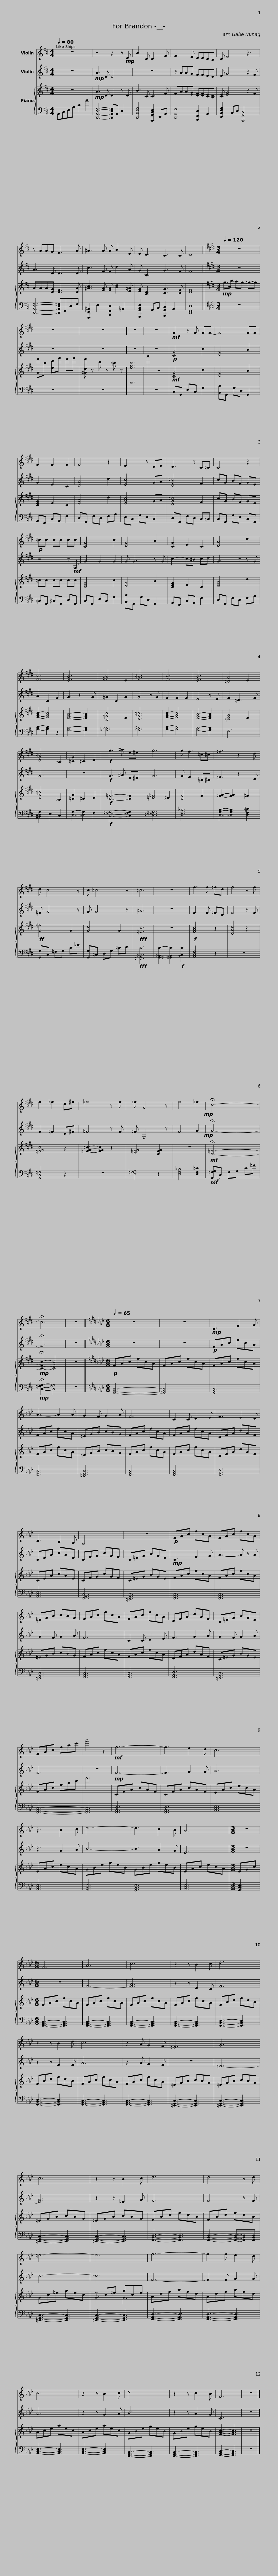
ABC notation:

X:1
%%score 1 2 { ( 3 5 ) | 4 }
L:1/8
Q:1/4=80
M:4/4
I:linebreak $
K:D
V:1 treble
V:2 treble
V:3 treble
V:5 treble
V:4 bass
V:1
 z8 | z4 z2 z!mp! D | B3 C C3 F | F3 E DDCB, | C E4 z3 |$ %5
 z AAG F3 A | ^A3 A A B2 E | E D3 C3 C | D8 ||$[K:E][M:3/4][Q:1/4=120] z6 | %10
 z6 | z6 | z6 | z6 |!mf! G2 z G GG- | %15
 G4 GG |$ F2 F2 F2 | F4 z2 | E3 z DE | D3 z C=C | %20
 C4 z2 |!p! =cc cc cc | [CG]4 c2 |$ [DG]4 B2 | [CG]2 E2 C2 | %25
 [DA]4 d2 | [Fc]6 | [EB]6 | [=Gc]4 E2 | [G=c]6 | %30
 [Fc]6 |$ [EB]6 | [=DA]4 E2 | [DG=c]4 _B,2 | [=CG]2 ^C2 D2 | %35
!f! g3 ^a e^e | g6 | g f3 =c^c |$ =f3 z2 d | d c4 z | %40
 c =c4 z | ^c6 | z6 | f3 f =fd | f4 z f |$ %45
 f2 =f2 d^f | =f4 z f | =f G4 z | f4 =f2!mp! | !fermata!c6- | %50
 !fermata!c6 | z6 ||$[K:Ab][M:6/8][Q:3/8=65] z6 | z6 |!mp! C3 F2 G | %55
 A3- A2 A | G2 F G2 A | F6 |$ C2 C D2 E | F3 E2 D | %60
 C3 B,2 A, | G,6 | z6 |!p! FAc fcA |$ FAc fcA | %65
 =EGB cBG | FAc fcA | FAc fcA | DFA dAF | C=EG BGE |$ %70
 FAc fac' | f'4 z2 |!mf! f6- | f3 e2 d | c6 | %75
 z3 B2 c | d6- |$ d3 c2 B | A6 |[M:3/8] z3 | %80
[M:6/8] F6 | A6 | c6 | z2 z B2 c |$ d6 | %85
 z2 z B2 d | c6 | z2 A G2 F | =E6 | G6 |$ %90
 c6 | z2 z B2 c | d6 | d4 z d | =e6- | %95
 e6 |$ f6- | f2 f e2 d | c6 | z2 z B2 c | %100
 d6 | z2 z c2 B | F6 |$ z6 |] %104
V:2
 z8 |!mp! A3 D D4 | z8 | z AAG FFED | E G4 z2 F |$ %5
 A3 D D3 D | c3 F F d2 A | G B,3 G3 F | F8 ||$[K:E][M:3/4] z6 | %10
 z6 | z6 | z6 | z6 |!p! [CG]4 c2 | %15
 [DG]4 B2 |$ G2 E2 C2 | [DA]4 d2 | [Ec]4 GA | [DG=c]4 F2 | %20
 cG BF GE | z4 z!mf! G, | G2 G2 G2 |$ G G3 z G | c2- c^B cd | %25
 G3 z z G | A2 C2 F2 | G3 z2 G | =G2 C2 G2 | G4 z G | %30
 F2 F2 F2 |$ E4 z E | F2 =D3 F | G6 | z6 | %35
!f! G3 ^A E^E | G6 | G F3 =C^C |$ =F3 z2 D | =F G4 z | %40
 G G4 z | ^A6 | z6 | F3 F =FD | F4 z F |$ %45
 F2 =F2 D^F | =F4 z F | =F G,4 z | F4 G2!mp! | !fermata!G6- | %50
 !fermata!G6 | z6 ||$[K:Ab][M:6/8] z6 | z6 |!p! FAc fcA | %55
 FAc fcA | =EGB cBG | FAc fcA |$ FAc fcA | DFA dAF | %60
 CEA cAE | CFG cGF | C=EG BGE |!mp! C3 F2 G |$ A3- A z A | %65
 G2 F G2 A | F6 | C2 C D2 E | F3 G2 A | G2 F G2 A |$ %70
 F6 | z6 |!mp! F6- | F3 G2 G | A6 | %75
 z3 G2 A | B6- |$ B3 A2 G | E6 |[M:3/8] z3 | %80
[M:6/8] z6 | F6- | [FA]6 | z2 z D2 C |$ F6 | %85
 z2 z F2 F | A6 | z2 A G2 F | z6 | =E6- |$ %90
 [EG]6 | z2 z =E2 G | F6 | F4 z F | c6- | %95
 c6 |$ F6- | F2 F G2 G | A6 | z2 z G2 A | %100
 B6 | z2 z A2 G | C6 |$ z6 |] %104
V:3
 z8 |!mp! A3 D D2 z D | B3 C C3 F | FAA[EG] [DF][DF][CE][B,D] | [CE] [EG]4 z2 F |$ %5
 AAA[DG] [DF]3 [DA] | [^Ac]3 [FA] [FA] [Bd]2 [E=A] | [EG] [B,D]3 [CG]3 [CF] | [DF]8 ||$[K:E][M:3/4]!mp! g>b ag =g^g | %10
 [Gg']c' [ee']a' g'a' | [^Gdg'] z d' z =c' z | [egc']6 | c''2 z4 |!mf! [CEG]4 c2 | %15
 [DG]4 B2 |$ [CEG]2 E2 C2 | [DFA]4 d2 | [EAc]4 GA | [DG=c]4 F2 | %20
 cG BF GE | =cc cc cc | [CEG]4 c2 |$ [DG]4 B2 | [CEG]2 E2 C2 | %25
 [DFA]4 d2 | [FAc]2- [FAc]4 | [EGB]4- [EGB]2 | [C=Gc]4 E2 | [DG=c]6 | %30
 [FAc]2- [FAc]4 |$ [EGB]4- [EGB]2 | [=DFA]4 E2 | [DG=c]4 _B,2 | [=CG]2 ^C2 D2 | %35
!f! [C=F]4- [CF]2 | [=D=F]4 ^D2 | [CF]4 F2 |$ [=FG]2- [FG]2 ^F2 |!ff! [G=f]4 G2 | %40
 [Gd]4 G2 |!fff! [=Fc]6 | z6 |!f! [FAc]4 z2 | [DAd]4 z2 |$ %45
 [=FGc]4 z2 | [=FG=c]2- [FGc]2 z2 | [D=FG]4 [CFG]2 | z6 |!mf! !fermata![C=F]6- | %50
!mp! !fermata![CFc]2- [CFc]4 | z6 ||$[K:Ab][M:6/8]!p! FAc fcA | FAc fcA | FAc fcA | %55
 FAc fcA | =EGB cBG | FAc fcA |$ FAc fcA | DFA dAF | %60
 CEA cAE | CFG cGF | C=EG BGE | FAc fcA |$ FAc fcA | %65
 =EGB cBG | FAc fcA | FAc fcA | DFA dAF | C=EG BGE |$ %70
 FAc fac' | f'6 | CFA cAF | CFA cAF | EAc ecA | %75
 EAc ecA | GBe geB |$ GBe geB | EAc ecA |[M:3/8] EGc | %80
[M:6/8] FAc fcA | FAc fcA | FAc fcA | FAc fcA |$ FBd fdB | %85
 FBd fdB | FAc fcA | FAc fcA | =EGB cBG | =EGB cBG |$ %90
 =EGB cBG | =EGB cBG | FBd fdB | FBd fdB | Gc=e gec | %95
 z c=e gce |$ Adf afd | Adf afd | Ace aec | Ace aec | %100
 GBe geB | GBe geB | [FAc]3- [FAc]3 |$ z6 |] %104
V:4
 A,,C,E,A, C2 A2 | [D,,A,,D,F,]4- [D,,A,,D,F,]A,, D,2 | [D,,B,,E,G,]4 [A,,,G,,C,E,]2 E,,A,, | [D,,A,,F,]4 [B,,,F,,D,]2 A,,2 | [E,,B,,E,G,]2 B,,D, [A,,,G,,C,]4 |$ %5
 [D,,A,,D,F,]4- [D,,A,,D,F,]F,,D,F, | [F,,,E,,^A,,]2 E,2 [B,,,F,,D,]2 =A,,2 | [G,,,G,,B,,E,]2 G,,B,, [A,,,G,,C,]2 A,,2 | [D,,F,,D,]8 ||$[K:E][M:3/4] z6 | %10
 z6 | z6 | E6 | z6 | C,G,, E,C, G,2 | %15
 [B,,B,]G,, G,D, G,,2 |$ A,,F,, C,A,, F,2 | D,G,, F,D, F,A, | E,C, G,E, C,2 | D,G,, F,D, C,=C, | %20
 C,G,, G,E, C,G,, | =C,G,, ^C,G,, D,G,, | C,G,, E,C, G,2 |$ [B,,B,]G,, G,D, G,,2 | A,,F,, C,A,, F,2 | %25
 D,G,, F,D, F,A, | [A,C]2- [A,C]2 z2 | [G,B,]4- [G,B,]2 | [=G,_B,]6 | [G,^B,]6 | %30
 [A,C]2- [A,C]4 |$ [G,B,]4- [G,B,]2 | F,6 | [^B,,D,G,]2 E,2 C,2 | [D,G,]2- [D,G,]2 F,2 | %35
!f! [C,=F,G,]4- [C,F,G,]2 | [=D,=F,G,]6 | [D,F,_B,]6 |$ [D,G,B,]2- [D,G,B,]2 [D,F,=C]2 | [G,,G,]C, =F,G, C=F | %40
 [G,,G,]=C, D,G, =CD |!fff! [=F,,_B,,C]6 | [G,,_B,,C]2- [G,,B,,C]2!f! [B,,C,C]2 | [A,,C,F,]4 z2 | z6 |$ %45
 [G,,C,=F,]4 z2 | z6 | [D,=F,G,]4 z2 | [D,F,_B,]4 [D,F,=C]2 |!mf! ([G,,=F,G,]C,) F,G, C=F | %50
!mp! !fermata![C,=F,G,]2- [C,F,G,]4 | z6 ||$[K:Ab][M:6/8] [F,,A,,C,]6- | [F,,A,,C,]6 | [F,,A,,C,]6 | %55
 [F,,A,,C,]6 | [=E,,G,,C,]6 | [F,,A,,C,]6 |$ [F,,A,,C,]6 | [F,,A,,D,]6 | %60
 [A,,C,E,]6 | [F,,G,,C,]6 | [=E,,G,,C,]6 | [F,,A,,C,]6 |$ [F,,A,,C,]6 | %65
 [=E,,G,,C,]6 | [F,,A,,C,]6 | [F,,A,,C,]6 | [F,,A,,D,]6 | [=E,,G,,C,]6 |$ %70
 [F,,A,,C,]6- | [F,,A,,C,]6 | [F,,A,,D,]6 | [F,,A,,D,]6 | [A,,C,E,]6 | %75
 [A,,C,E,]6 | [G,,B,,E,]6 |$ [G,,B,,E,]6 | [A,,C,E,]6 |[M:3/8] [G,,C,E,]3 | %80
[M:6/8] [F,,A,,C,]3- [F,,A,,C,]3 | [F,,A,,C,]3- [F,,A,,C,]3 | [F,,A,,C,]3- [F,,A,,C,]3 | [F,,A,,C,]3- [F,,A,,C,]3 |$ [F,,B,,D,]3- [F,,B,,D,]3 | %85
 [F,,B,,D,]3- [F,,B,,D,]3 | [F,,A,,C,]3- [F,,A,,C,]3 | [F,,A,,C,]3- [F,,A,,C,]3 | [=E,,G,,C,]3- [E,,G,,C,]3 | [=E,,G,,C,]3- [E,,G,,C,]3 |$ %90
 [=E,,G,,C,]3- [E,,G,,C,]3 | [=E,,G,,C,]3- [E,,G,,C,]3 | [F,,B,,D,]3- [F,,B,,D,]3 | [F,,B,,D,]3- [F,,B,,D,]-[F,,B,,D,][F,,B,,D,] | [=E,,G,,C,]3- [E,,G,,C,]3 | %95
 [=E,,G,,C,]3- [E,,G,,C,]3 |$ [F,,A,,D,]3- [F,,A,,D,]3 | [F,,A,,D,]3- [F,,A,,D,]3 | [A,,C,E,]3- [A,,C,E,]3 | [A,,C,E,]3- [A,,C,E,]3 | %100
 [E,,G,,B,,]3- [E,,G,,B,,]3 | [E,,G,,B,,]3- [E,,G,,B,,]3 | [F,,A,,C,]3- [F,,A,,C,]3 |$ z6 |] %104
V:5
 x8 | x8 | x8 | x8 | x8 |$ %5
 x8 | x8 | x8 | x8 ||$[K:E][M:3/4] x6 | %10
 x6 | x6 | x6 | x6 | x6 | %15
 x6 |$ x6 | x6 | x6 | x6 | %20
 x6 | x6 | x6 |$ x6 | x6 | %25
 x6 | x6 | x6 | x6 | x6 | %30
 x6 |$ x6 | x6 | x6 | x6 | %35
 x6 | x6 | x6 |$ x6 | x6 | %40
 x6 | x6 | x6 | x6 | x6 |$ %45
 x6 | x6 | x6 | x6 | x6 | %50
 x6 | x6 ||$[K:Ab][M:6/8] x6 | x6 | x6 | %55
 x6 | x6 | x6 |$ x6 | x6 | %60
 x6 | x6 | x6 | x6 |$ x6 | %65
 x6 | x6 | x6 | x6 | x6 |$ %70
 x6 | x6 | x6 | x6 | x6 | %75
 x6 | x6 |$ x6 | x6 |[M:3/8] x3 | %80
[M:6/8] x6 | x6 | x6 | x6 |$ x6 | %85
 x6 | x6 | x6 | x6 | x6 |$ %90
 x6 | x6 | x6 | x6 | x6 | %95
 G3 G3 |$ x6 | x6 | x6 | x6 | %100
 x6 | x6 | x6 |$ x6 |] %104
